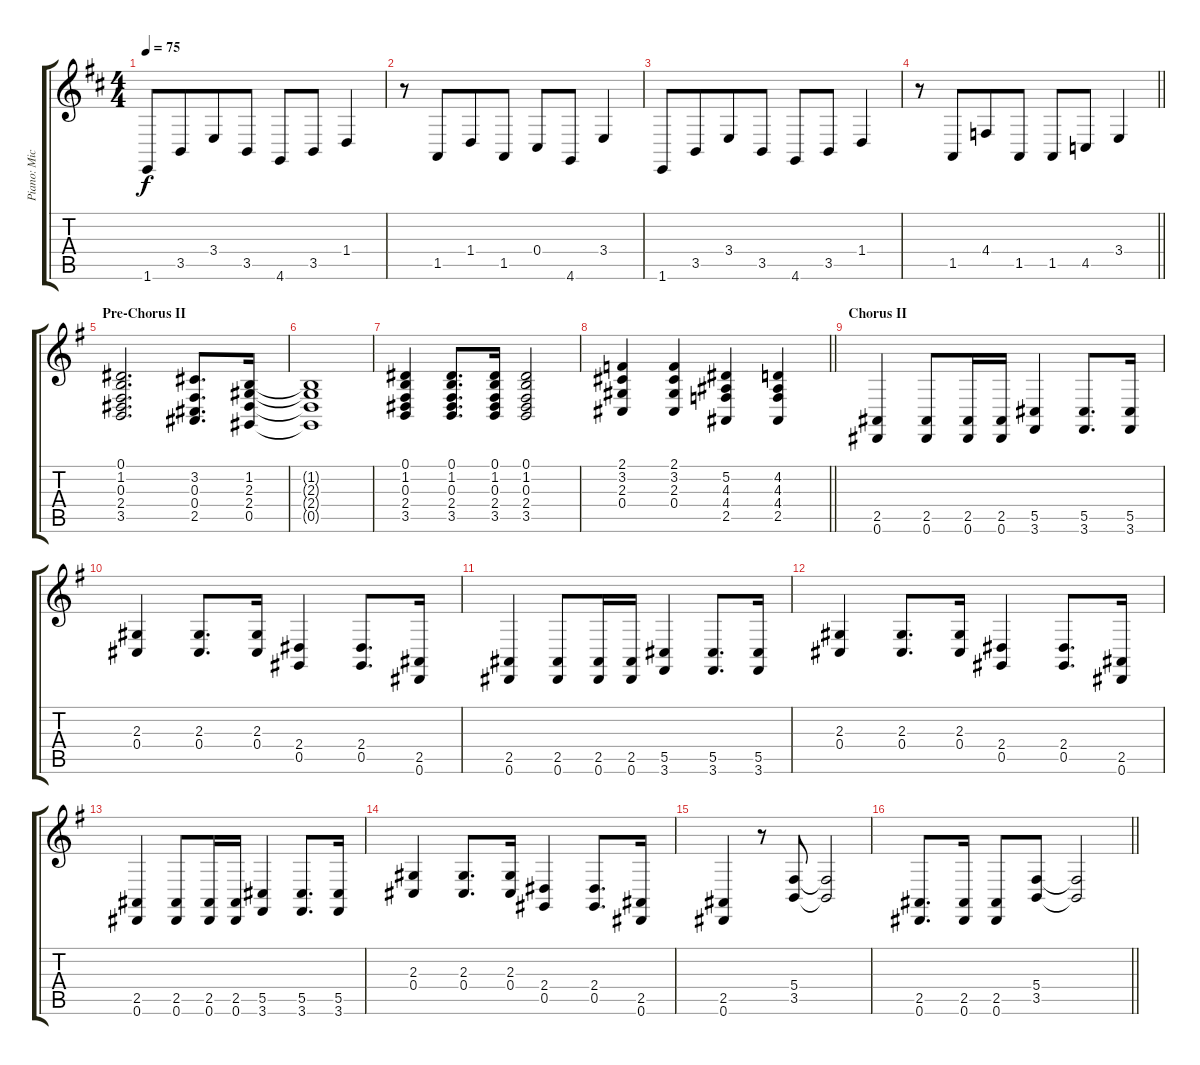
\track ("Piano: Michael" "Piano: Mic") {instrument acousticgrandpiano}
\staff {score tabs}
\tuning (Eb4 Bb3 Gb3 Db3 Ab2 Eb2) {hide}
\ts (4 4)
\tempo 75
\clef g2
\ks d
1.6.8{dy f} 3.5.8{beam merge} 3.4.8 3.5.8 4.6.8 3.5.8 1.4.4 |
r.8 1.5.8{beam merge} 1.4.8 1.5.8 0.4.8 4.6.8 3.4.4 |
1.6.8 3.5.8{beam merge} 3.4.8 3.5.8 4.6.8 3.5.8 1.4.4 |
\barLineRight lightlight
r.8 1.5.8{beam merge} 4.4.8 1.5.8 1.5.8 4.5.8 3.4.4 |
\section ("" "Pre-Chorus II")
\ks g
(0.1 1.2 0.3 2.4 3.5).2{d} (3.2 0.3 0.4 2.5).8{d} (1.2 2.3 2.4 0.5).16 |
(1.2{t} 2.3{t} 2.4{t} 0.5{t}).1 |
(0.1 1.2 0.3 2.4 3.5).4 (0.1 1.2 0.3 2.4 3.5).8{d} (0.1 1.2 0.3 2.4 3.5).16 (0.1 1.2 0.3 2.4 3.5).2 |
\barLineRight lightlight
(2.1 3.2 2.3 0.4).4 (2.1 3.2 2.3 0.4).4 (5.2 4.3 4.4 2.5).4 (4.2 4.3 4.4 2.5).4 |
\section ("" "Chorus II")
(2.5 0.6).4 (2.5 0.6).8 (2.5 0.6).16 (2.5 0.6).16 (5.5 3.6).4 (5.5 3.6).8{d} (5.5 3.6).16 |
(2.3 0.4).4 (2.3 0.4).8{d} (2.3 0.4).16 (2.4 0.5).4 (2.4 0.5).8{d} (2.5 0.6).16 |
(2.5 0.6).4 (2.5 0.6).8 (2.5 0.6).16 (2.5 0.6).16 (5.5 3.6).4 (5.5 3.6).8{d} (5.5 3.6).16 |
(2.3 0.4).4 (2.3 0.4).8{d} (2.3 0.4).16 (2.4 0.5).4 (2.4 0.5).8{d} (2.5 0.6).16 |
(2.5 0.6).4 (2.5 0.6).8 (2.5 0.6).16 (2.5 0.6).16 (5.5 3.6).4 (5.5 3.6).8{d} (5.5 3.6).16 |
(2.3 0.4).4 (2.3 0.4).8{d} (2.3 0.4).16 (2.4 0.5).4 (2.4 0.5).8{d} (2.5 0.6).16 |
(2.5 0.6).4 r.8 (5.4 3.5).8 (5.4{t} 3.5{t}).2 |
\barLineRight lightlight
(2.5 0.6).8{d} (2.5 0.6).16 (2.5 0.6).8 (5.4 3.5).8 (5.4{t} 3.5{t}).2
